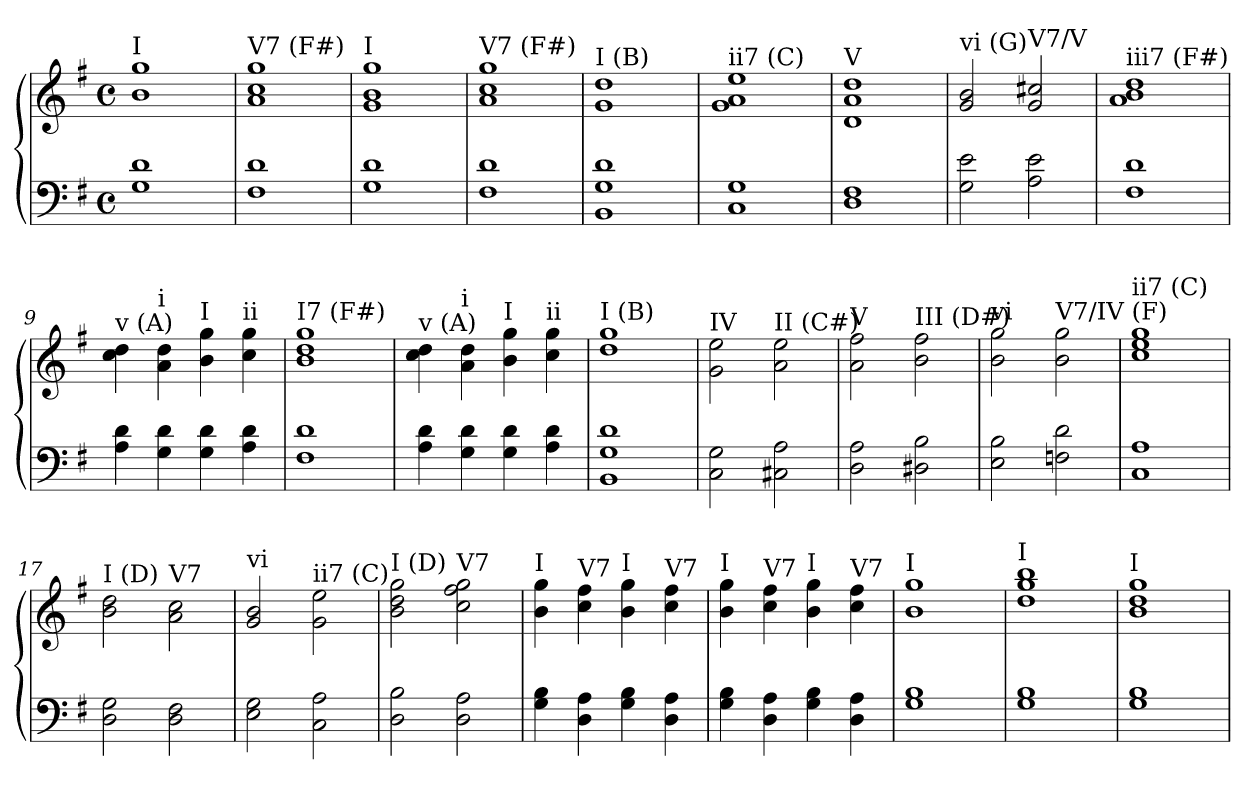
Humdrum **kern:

**kern	**kern
*part2	*part1
*staff2	*staff1
*clefF4	*clefG2
*k[f#]	*k[f#]
*G:	*G:
*M4/4	*M4/4
*met(c)	*met(c)
=	=
!	!LO:TX:a:t=I
1G 1d	1b 1gg
=1	=1
!	!LO:TX:a:t=V7 (F#)
1F# 1d	1a 1cc 1gg
=2	=2
!	!LO:TX:a:t=I
1G 1d	1g 1b 1gg
=3	=3
!	!LO:TX:a:t=V7 (F#)
1F# 1d	1a 1cc 1gg
=4	=4
!	!LO:TX:a:t=I (B)
1BB 1G 1d	1g 1dd
=5	=5
!	!LO:TX:a:t=ii7 (C)
1C 1G	1g 1a 1ee
=6	=6
!	!LO:TX:a:t=V
1D 1F#	1d 1a 1dd
=7	=7
!	!LO:TX:a:t=vi (G)
2G 2e	2g 2b
!	!LO:TX:a:t=V7/V
2A 2e	2g 2cc#X
=8	=8
!	!LO:TX:a:t=iii7 (F#)
1F# 1d	1a 1b 1dd
=9	=9
!	!LO:TX:a:t=v (A)
4A 4d	4cc 4dd
!	!LO:TX:a:t=i
4G 4d	4a 4dd
!	!LO:TX:a:t=I
4G 4d	4b 4gg
!	!LO:TX:a:t=ii
4A 4d	4cc 4gg
=10	=10
!	!LO:TX:a:t=I7 (F#)
1F# 1d	1b 1dd 1gg
=11	=11
!	!LO:TX:a:t=v (A)
4A 4d	4cc 4dd
!	!LO:TX:a:t=i
4G 4d	4a 4dd
!	!LO:TX:a:t=I
4G 4d	4b 4gg
!	!LO:TX:a:t=ii
4A 4d	4cc 4gg
=12	=12
!	!LO:TX:a:t=I (B)
1BB 1G 1d	1dd 1gg
=13	=13
!	!LO:TX:a:t=IV
2C 2G	2g 2ee
!	!LO:TX:a:t=II (C#)
2C#X 2A	2a 2ee
=14	=14
!	!LO:TX:a:t=V
2D 2A	2a 2ff#
!	!LO:TX:a:t=III (D#)
2D#X 2B	2b 2ff#
=15	=15
!	!LO:TX:a:t=vi
2E 2B	2b 2gg
!	!LO:TX:a:t=V7/IV (F)
2Fn 2d	2b 2gg
=16	=16
!	!LO:TX:a:t=ii7 (C)
1C 1A	1cc 1ee 1gg
=17	=17
!	!LO:TX:a:t=I (D)
2D 2G	2b 2dd
!	!LO:TX:a:t=V7
2D 2F#	2a 2cc
=18	=18
!	!LO:TX:a:t=vi
2E 2G	2g 2b
!	!LO:TX:a:t=ii7 (C)
2C 2A	2g 2ee
=19	=19
!	!LO:TX:a:t=I (D)
2D 2B	2b 2dd 2gg
!	!LO:TX:a:t=V7
2D 2A	2cc 2ff# 2gg
=20	=20
!	!LO:TX:a:t=I
4G 4B	4b 4gg
!	!LO:TX:a:t=V7
4D 4A	4cc 4ff#
!	!LO:TX:a:t=I
4G 4B	4b 4gg
!	!LO:TX:a:t=V7
4D 4A	4cc 4ff#
=21	=21
!	!LO:TX:a:t=I
4G 4B	4b 4gg
!	!LO:TX:a:t=V7
4D 4A	4cc 4ff#
!	!LO:TX:a:t=I
4G 4B	4b 4gg
!	!LO:TX:a:t=V7
4D 4A	4cc 4ff#
=22	=22
!	!LO:TX:a:t=I
1G 1B	1b 1gg
=23	=23
!	!LO:TX:a:t=I
1G 1B	1dd 1gg 1bb
=24	=24
!	!LO:TX:a:t=I
1G 1B	1b 1dd 1gg
=	=
*-	*-
